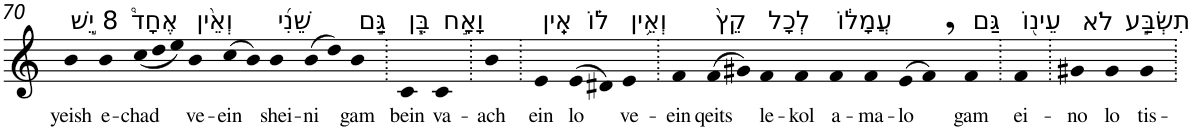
**kern	**text
*part1	*part1
*staff1	*staff1
*I"Piano	*
*I'Pno	*
!!LO:PB:g=z
*clefG2	*
*k[]	*
=70	=70
!LO:TX:a:t=8 יֵ֣שׁ	!
!	!LO:LY:b
4b	yeish
!LO:TX:a:t=אֶחָד֩	!
!	!LO:LY:b
4b	e-
*Xtuplet	*
!	!LO:LY:b
(<12cc	-chad
12dd	.
12ee)	.
!LO:TX:a:t=וְאֵ֨ין	!
!	!LO:LY:b
4b	ve-
!	!LO:LY:b
(>8cc	-ein
8b)	.
!LO:TX:a:t=שֵׁנִ֜י	!
!	!LO:LY:b
4b	shei-
!	!LO:LY:b
(>8b	-ni
8dd)	.
!LO:TX:a:t=גַּ֣ם	!
!	!LO:LY:b
4b	gam
=71.	=71.
!LO:TX:a:t=בֵּ֧ן	!
!	!LO:LY:b
4c	bein
!LO:TX:a:t=וָאָ֣ח	!
!	!LO:LY:b
4c	va-
=72.	=72.
!	!LO:LY:b
4b	-ach
=73.	=73.
!LO:TX:a:t=אֵֽין	!
!	!LO:LY:b
4e	ein
!LO:TX:a:t=ל֗וֹ	!
!	!LO:LY:b
(>8e	lo
8d#X)	.
!LO:TX:a:t=וְאֵ֥ין	!
!	!LO:LY:b
4e	ve-
=74.	=74.
!	!LO:LY:b
4f	-ein
!LO:TX:a:t=קֵץ֙	!
!	!LO:LY:b
(>8f	qeits
8g#X)	.
!LO:TX:a:t=לְכָל	!
!	!LO:LY:b
4f	le-
!	!LO:LY:b
4f	-kol
!LO:TX:a:t=עֲמָל֔וֹ	!
!	!LO:LY:b
4f	a-
!	!LO:LY:b
4f	-ma-
!	!LO:LY:b
(>8e	-lo
8f,)	.
!LO:TX:a:t=גַּם	!
!	!LO:LY:b
4f	gam
=75.	=75.
!LO:TX:a:t=עֵינ֖וֹ	!
!	!LO:LY:b
4f	ei-
=76.	=76.
!	!LO:LY:b
4g#X	-no
!LO:TX:a:t=לֹא	!
!	!LO:LY:b
4g#	lo
!LO:TX:a:t=תִשְׂבַּ֣ע	!
!	!LO:LY:b
4g#	tis-
=.	=.
*-	*-
